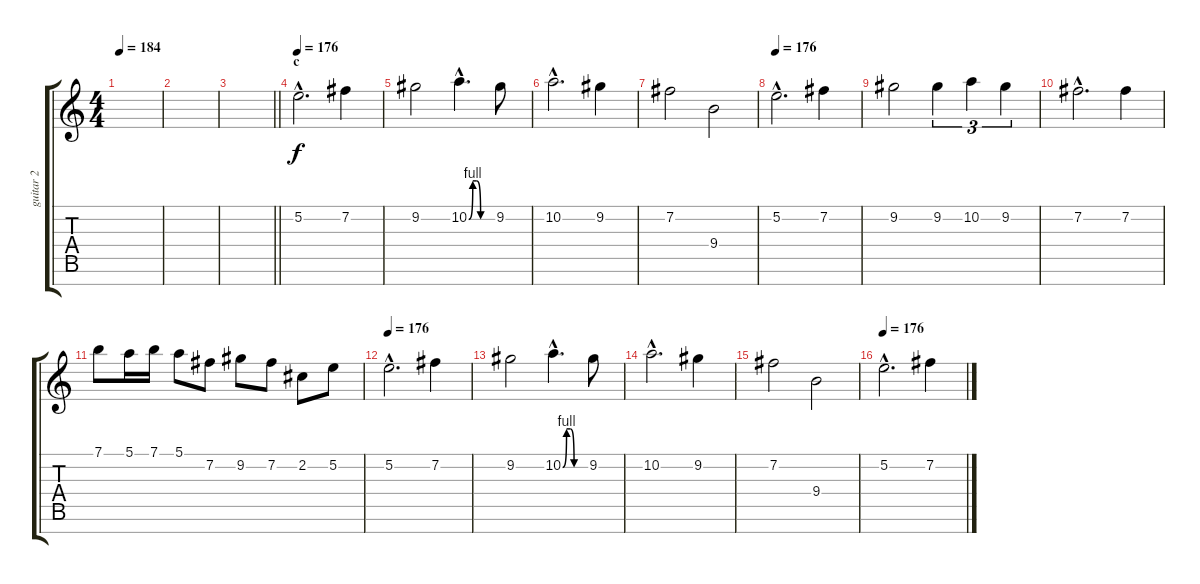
\track ("guitar 2" "guitar 2") {instrument distortionguitar}
\staff {score tabs}
\tuning (E4 B3 G3 D3 A2 E2 B1) {hide}
\ts (4 4)
\tempo 184
\clef g2
\ks c
|
|
\barLineRight lightlight
|
\section ("" "c")
\tempo 176
5.2{hac}.2{d} 7.2.4 |
9.2.2 10.2{be (custom 0 0 10 4 20 4 30 0 60 0) hac}.4{d} 9.2.8 |
10.2{hac}.2{d} 9.2.4 |
7.2.2 9.4.2 |
\tempo 176
5.2{hac}.2{d} 7.2.4 |
9.2.2 9.2.4{tu (3 2)} 10.2.4{tu (3 2)} 9.2.4{tu (3 2)} |
7.2{hac}.2{d} 7.2.4 |
7.1.8 5.1.16 7.1.16 5.1.8 7.2.8 9.2.8 7.2.8 2.2.8 5.2.8 |
\tempo 176
5.2{hac}.2{d} 7.2.4 |
9.2.2 10.2{be (custom 0 0 10 4 20 4 30 0 60 0) hac}.4{d} 9.2.8 |
10.2{hac}.2{d} 9.2.4 |
7.2.2 9.4.2 |
\tempo 176
5.2{hac}.2{d} 7.2.4
